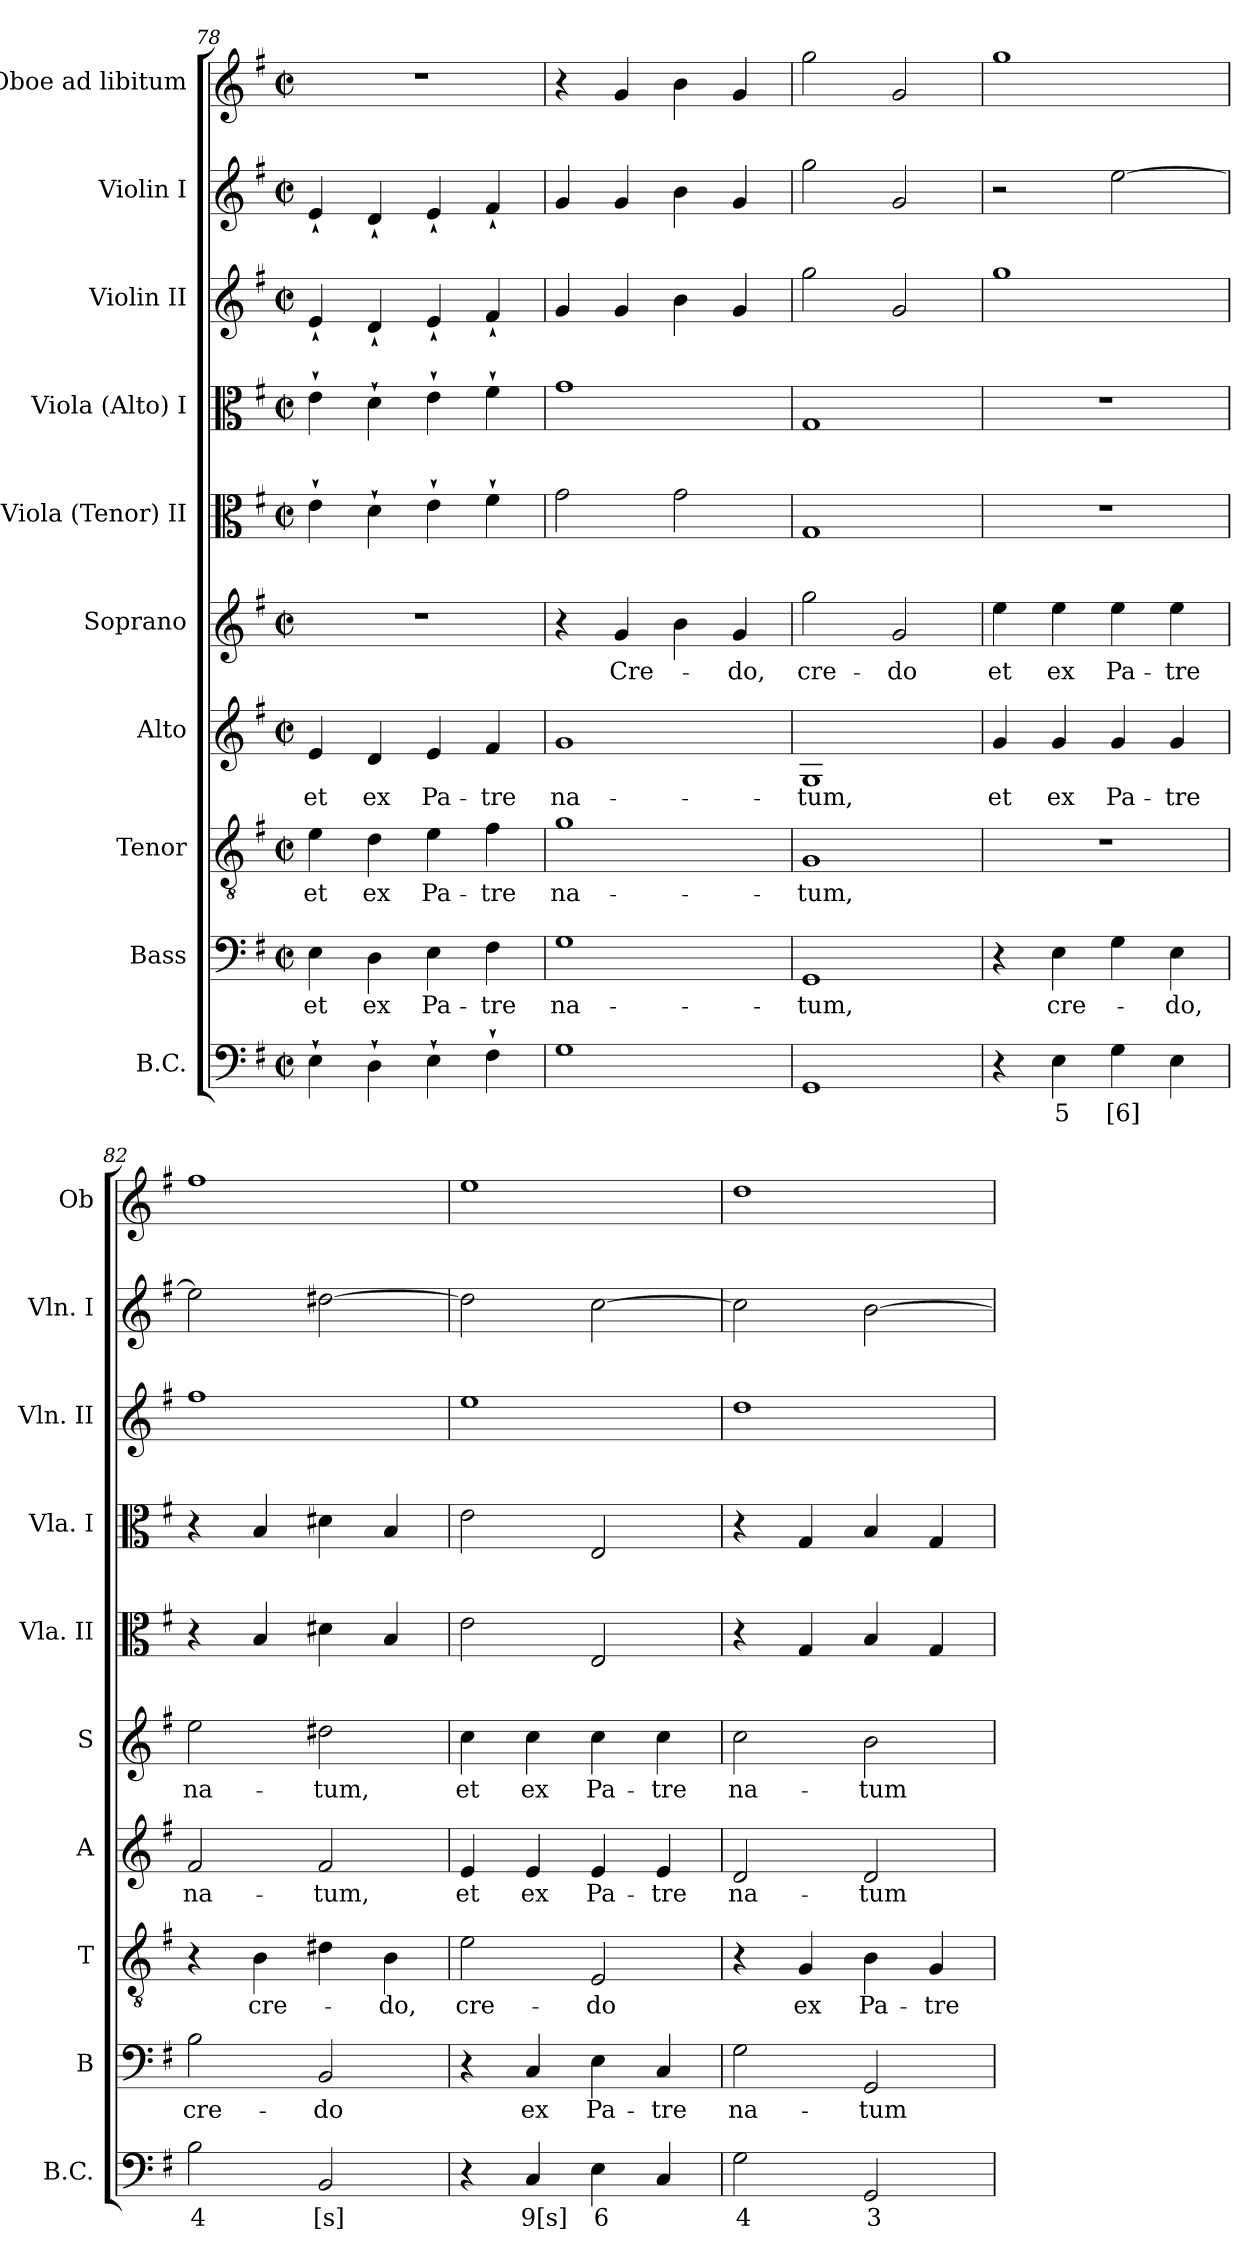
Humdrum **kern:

**kern	**text	**kern	**text	**kern	**text	**kern	**text	**kern	**text	**kern	**kern	**kern	**kern	**kern
*part10	*part10	*part9	*part9	*part8	*part8	*part7	*part7	*part6	*part6	*part5	*part4	*part3	*part2	*part1
*staff10	*staff10	*staff9	*staff9	*staff8	*staff8	*staff7	*staff7	*staff6	*staff6	*staff5	*staff4	*staff3	*staff2	*staff1
*I"B.C.	*	*I"Bass	*	*I"Tenor	*	*I"Alto	*	*I"Soprano	*	*I"Viola (Tenor) II	*I"Viola (Alto) I	*I"Violin II	*I"Violin I	*I"Oboe ad libitum
*I'B.C.	*	*I'B	*	*I'T	*	*I'A	*	*I'S	*	*I'Vla. II	*I'Vla. I	*I'Vln. II	*I'Vln. I	*I'Ob
*clefF4	*	*clefF4	*	*clefGv2	*	*clefG2	*	*clefG2	*	*clefC3	*clefC3	*clefG2	*clefG2	*clefG2
*k[f#]	*	*k[f#]	*	*k[f#]	*	*k[f#]	*	*k[f#]	*	*k[f#]	*k[f#]	*k[f#]	*k[f#]	*k[f#]
*G:	*	*G:	*	*G:	*	*G:	*	*G:	*	*G:	*G:	*G:	*G:	*G:
*M2/2	*	*M2/2	*	*M2/2	*	*M2/2	*	*M2/2	*	*M2/2	*M2/2	*M2/2	*M2/2	*M2/2
*met(c|)	*	*met(c|)	*	*met(c|)	*	*met(c|)	*	*met(c|)	*	*met(c|)	*met(c|)	*met(c|)	*met(c|)	*met(c|)
=78	=78	=78	=78	=78	=78	=78	=78	=78	=78	=78	=78	=78	=78	=78
!	!	!	!LO:LY:b	!	!LO:LY:b	!	!LO:LY:b	!	!	!	!	!	!	!
4E`>\	.	4E\	et	4e\	et	4e/	et	1r	.	4e`>\	4e`>\	4e`</	4e`</	1r
!	!	!	!LO:LY:b	!	!LO:LY:b	!	!LO:LY:b	!	!	!	!	!	!	!
4D`>\	.	4D\	ex	4d\	ex	4d/	ex	.	.	4d`>\	4d`>\	4d`</	4d`</	.
!	!	!	!LO:LY:b	!	!LO:LY:b	!	!LO:LY:b	!	!	!	!	!	!	!
4E`>\	.	4E\	Pa-	4e\	Pa-	4e/	Pa-	.	.	4e`>\	4e`>\	4e`</	4e`</	.
!	!	!	!LO:LY:b	!	!LO:LY:b	!	!LO:LY:b	!	!	!	!	!	!	!
4F#`>\	.	4F#\	-tre	4f#\	-tre	4f#/	-tre	.	.	4f#`>\	4f#`>\	4f#`</	4f#`</	.
!!LO:PB:g=z
=79	=79	=79	=79	=79	=79	=79	=79	=79	=79	=79	=79	=79	=79	=79
!	!	!	!LO:LY:b	!	!LO:LY:b	!	!LO:LY:b	!	!	!	!	!	!	!
1G	.	1G	na-	1g	na-	1g	na-	4r	.	2g\	1g	4g/	4g/	4r
!	!	!	!	!	!	!	!	!	!LO:LY:b	!	!	!	!	!
.	.	.	.	.	.	.	.	4g/	Cre-	.	.	4g/	4g/	4g/
.	.	.	.	.	.	.	.	4b\	.	2g\	.	4b\	4b\	4b\
!	!	!	!	!	!	!	!	!	!LO:LY:b	!	!	!	!	!
.	.	.	.	.	.	.	.	4g/	-do,	.	.	4g/	4g/	4g/
=80	=80	=80	=80	=80	=80	=80	=80	=80	=80	=80	=80	=80	=80	=80
!	!	!	!LO:LY:b	!	!LO:LY:b	!	!LO:LY:b	!	!LO:LY:b	!	!	!	!	!
1GG	.	1GG	-tum,	1G	-tum,	1G	-tum,	2gg\	cre-	1G	1G	2gg\	2gg\	2gg\
!	!	!	!	!	!	!	!	!	!LO:LY:b	!	!	!	!	!
.	.	.	.	.	.	.	.	2g/	-do	.	.	2g/	2g/	2g/
=81	=81	=81	=81	=81	=81	=81	=81	=81	=81	=81	=81	=81	=81	=81
!	!	!	!	!	!	!	!LO:LY:b	!	!LO:LY:b	!	!	!	!	!
4r	.	4r	.	1r	.	4g/	et	4ee\	et	1r	1r	1gg	2r	1gg
!	!LO:LY:b	!	!LO:LY:b	!	!	!	!LO:LY:b	!	!LO:LY:b	!	!	!	!	!
4E\	5	4E\	cre-	.	.	4g/	ex	4ee\	ex	.	.	.	.	.
!	!LO:LY:b	!	!	!	!	!	!LO:LY:b	!	!LO:LY:b	!	!	!	!	!
4G\	[6]	4G\	.	.	.	4g/	Pa-	4ee\	Pa-	.	.	.	[2ee\	.
!	!	!	!LO:LY:b	!	!	!	!LO:LY:b	!	!LO:LY:b	!	!	!	!	!
4E\	.	4E\	-do,	.	.	4g/	-tre	4ee\	-tre	.	.	.	.	.
=82	=82	=82	=82	=82	=82	=82	=82	=82	=82	=82	=82	=82	=82	=82
!	!LO:LY:b	!	!LO:LY:b	!	!	!	!LO:LY:b	!	!LO:LY:b	!	!	!	!	!
2B\	4	2B\	cre-	4r	.	2f#/	na-	2ee\	na-	4r	4r	1ff#	2ee\]	1ff#
!	!	!	!	!	!LO:LY:b	!	!	!	!	!	!	!	!	!
.	.	.	.	4B\	cre-	.	.	.	.	4B/	4B/	.	.	.
!	!LO:LY:b	!	!LO:LY:b	!	!	!	!LO:LY:b	!	!LO:LY:b	!	!	!	!	!
2BB/	[s]	2BB/	-do	4d#X\	.	2f#/	-tum,	2dd#X\	-tum,	4d#X\	4d#X\	.	[2dd#X\	.
!	!	!	!	!	!LO:LY:b	!	!	!	!	!	!	!	!	!
.	.	.	.	4B\	-do,	.	.	.	.	4B/	4B/	.	.	.
=83	=83	=83	=83	=83	=83	=83	=83	=83	=83	=83	=83	=83	=83	=83
!	!	!	!	!	!LO:LY:b	!	!LO:LY:b	!	!LO:LY:b	!	!	!	!	!
4r	.	4r	.	2e\	cre-	4e/	et	4cc\	et	2e\	2e\	1ee	2dd#\]	1ee
!	!LO:LY:b	!	!LO:LY:b	!	!	!	!LO:LY:b	!	!LO:LY:b	!	!	!	!	!
4C/	9[s]	4C/	ex	.	.	4e/	ex	4cc\	ex	.	.	.	.	.
!	!LO:LY:b	!	!LO:LY:b	!	!LO:LY:b	!	!LO:LY:b	!	!LO:LY:b	!	!	!	!	!
4E\	6	4E\	Pa-	2E/	-do	4e/	Pa-	4cc\	Pa-	2E/	2E/	.	[2cc\	.
!	!	!	!LO:LY:b	!	!	!	!LO:LY:b	!	!LO:LY:b	!	!	!	!	!
4C/	.	4C/	-tre	.	.	4e/	-tre	4cc\	-tre	.	.	.	.	.
=84	=84	=84	=84	=84	=84	=84	=84	=84	=84	=84	=84	=84	=84	=84
!	!LO:LY:b	!	!LO:LY:b	!	!	!	!LO:LY:b	!	!LO:LY:b	!	!	!	!	!
2G\	4	2G\	na-	4r	.	2d/	na-	2cc\	na-	4r	4r	1dd	2cc\]	1dd
!	!	!	!	!	!LO:LY:b	!	!	!	!	!	!	!	!	!
.	.	.	.	4G/	ex	.	.	.	.	4G/	4G/	.	.	.
!	!LO:LY:b	!	!LO:LY:b	!	!LO:LY:b	!	!LO:LY:b	!	!LO:LY:b	!	!	!	!	!
2GG/	3	2GG/	-tum	4B\	Pa-	2d/	-tum	2b\	-tum	4B/	4B/	.	[2b\	.
!	!	!	!	!	!LO:LY:b	!	!	!	!	!	!	!	!	!
.	.	.	.	4G/	-tre	.	.	.	.	4G/	4G/	.	.	.
=	=	=	=	=	=	=	=	=	=	=	=	=	=	=
*-	*-	*-	*-	*-	*-	*-	*-	*-	*-	*-	*-	*-	*-	*-
